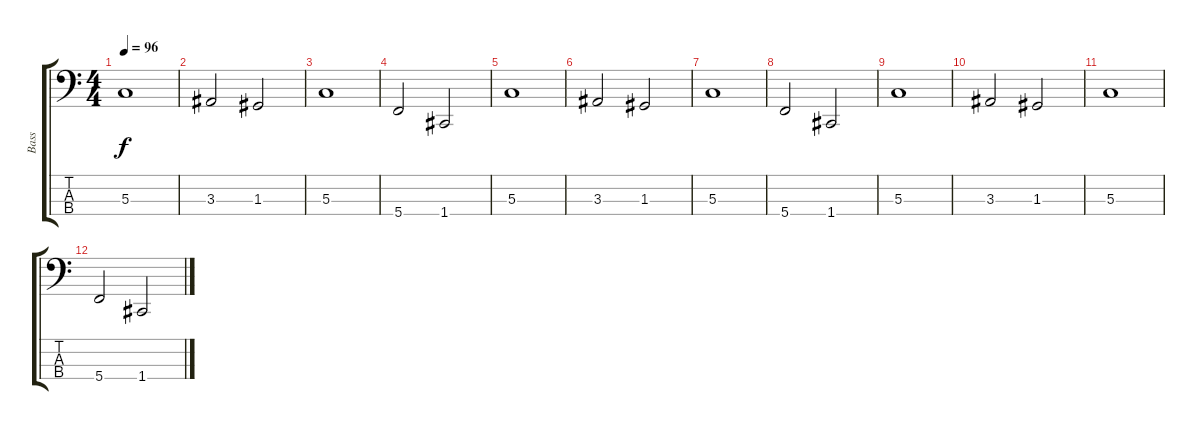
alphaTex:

\track ("Bass" "Bass") {instrument electricbasspick}
\staff {score tabs}
\tuning (F2 C2 G1 C1) {hide}
\ts (4 4)
\tempo 96
\clef f4
\ks c
5.3.1{dy f} |
3.3.2 1.3.2 |
5.3.1 |
5.4.2{volume 9} 1.4.2 |
5.3.1{volume 8} |
3.3.2{volume 7} 1.3.2 |
5.3.1{volume 6} |
5.4.2{volume 5} 1.4.2 |
5.3.1{volume 4} |
3.3.2{volume 3} 1.3.2 |
5.3.1{volume 2} |
5.4.2{volume 1} 1.4.2
